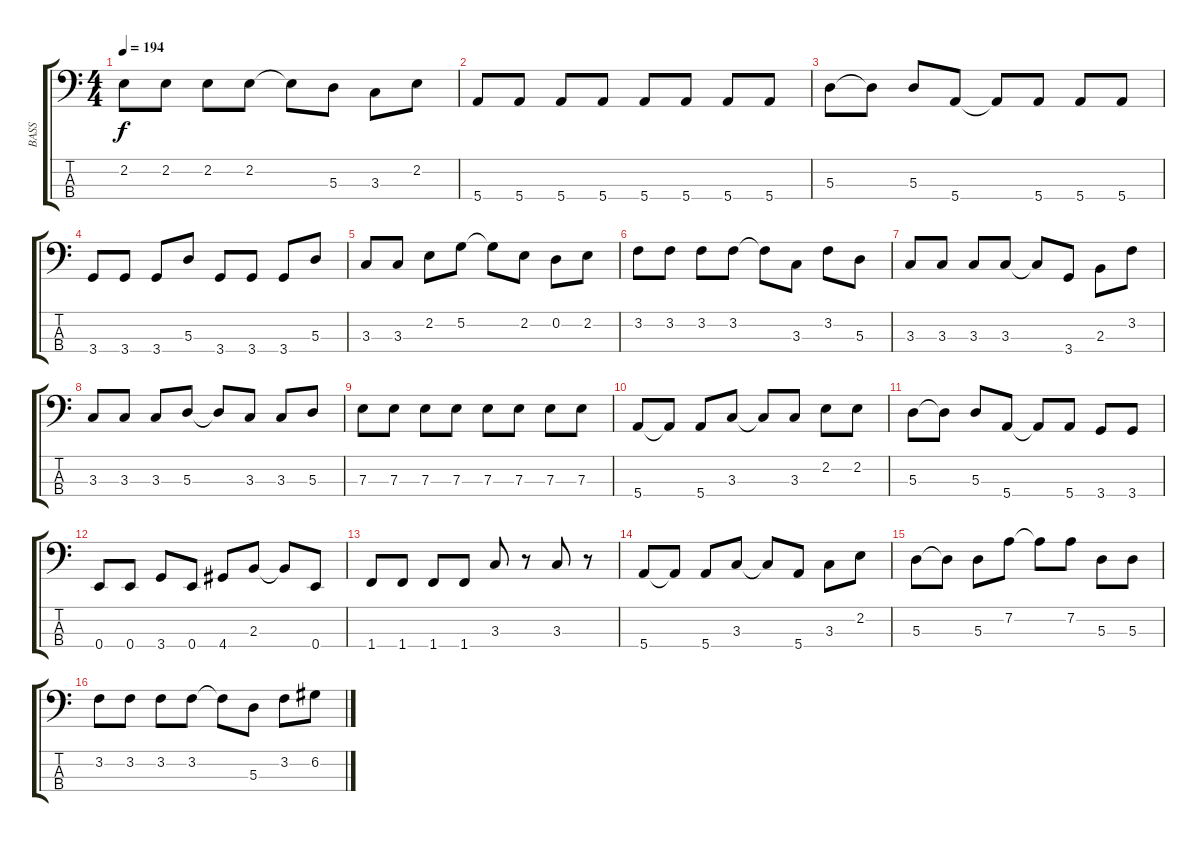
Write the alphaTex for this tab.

\track ("BASS" "BASS") {instrument electricbassfinger}
\staff {score tabs}
\tuning (G2 D2 A1 E1) {hide}
\ts (4 4)
\tempo 194
\clef f4
\ks c
2.2.8{dy f} 2.2.8 2.2.8 2.2.8 2.2{t}.8 5.3.8 3.3.8 2.2.8 |
5.4.8 5.4.8 5.4.8 5.4.8 5.4.8 5.4.8 5.4.8 5.4.8 |
5.3.8 5.3{t}.8 5.3.8 5.4.8 5.4{t}.8 5.4.8 5.4.8 5.4.8 |
3.4.8 3.4.8 3.4.8 5.3.8 3.4.8 3.4.8 3.4.8 5.3.8 |
3.3.8 3.3.8 2.2.8 5.2.8 5.2{t}.8 2.2.8 0.2.8 2.2.8 |
3.2.8 3.2.8 3.2.8 3.2.8 3.2{t}.8 3.3.8 3.2.8 5.3.8 |
3.3.8 3.3.8 3.3.8 3.3.8 3.3{t}.8 3.4.8 2.3.8 3.2.8 |
3.3.8 3.3.8 3.3.8 5.3.8 5.3{t}.8 3.3.8 3.3.8 5.3.8 |
7.3.8 7.3.8 7.3.8 7.3.8 7.3.8 7.3.8 7.3.8 7.3.8 |
5.4.8 5.4{t}.8 5.4.8 3.3.8 3.3{t}.8 3.3.8 2.2.8 2.2.8 |
5.3.8 5.3{t}.8 5.3.8 5.4.8 5.4{t}.8 5.4.8 3.4.8 3.4.8 |
0.4.8 0.4.8 3.4.8 0.4.8 4.4.8 2.3.8 2.3{t}.8 0.4.8 |
1.4.8 1.4.8 1.4.8 1.4.8 3.3.8 r.8 3.3.8 r.8 |
5.4.8 5.4{t}.8 5.4.8 3.3.8 3.3{t}.8 5.4.8 3.3.8 2.2.8 |
5.3.8 5.3{t}.8 5.3.8 7.2.8 7.2{t}.8 7.2.8 5.3.8 5.3.8 |
3.2.8 3.2.8 3.2.8 3.2.8 3.2{t}.8 5.3.8 3.2.8 6.2.8
